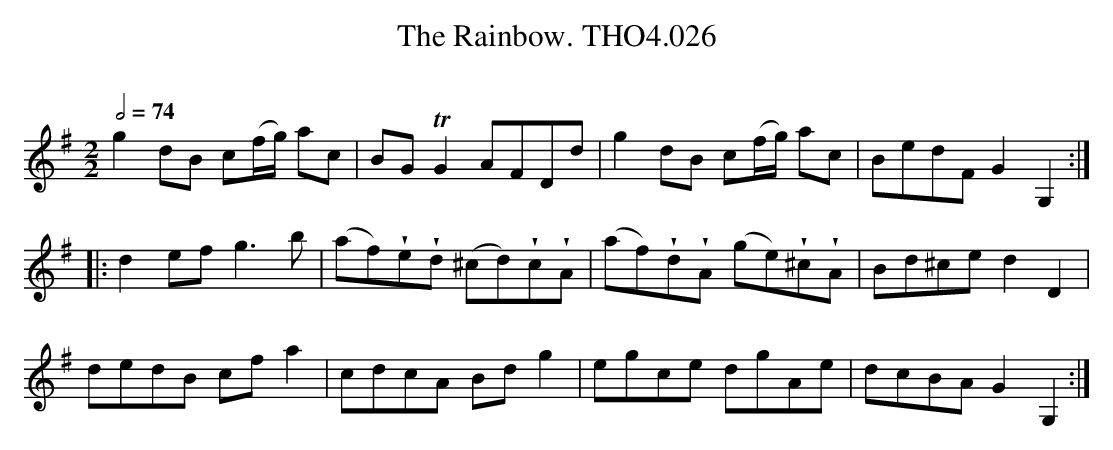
X:1
T:Rainbow. THO4.026, The
O:
M:2/2
L:1/8
Q:1/2=74
K:G
g2 dB c(f/g/) ac|BG TG2 AFDd|g2 dB c(f/g/) ac|BedF G2G,2:|
|:d2 ef g3 b|(af)!wedge!e!wedge!d (^cd)!wedge!c!wedge!A|\
(af)!wedge!d!wedge!A (ge)!wedge!^c!wedge!A|Bd^ce d2D2|
dedB cf a2|cdcA Bd g2|egce dgAe|dcBA G2G,2:|
